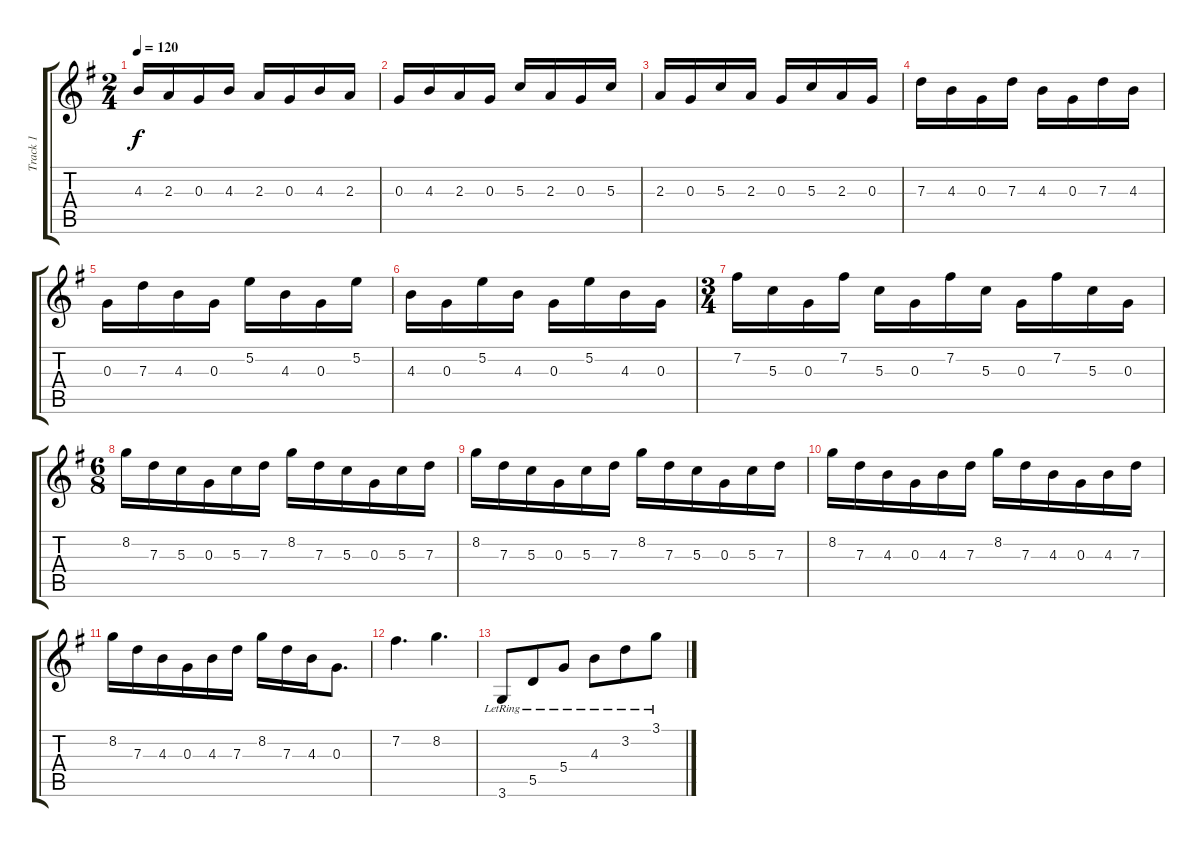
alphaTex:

\track ("Track 1" "Track 1") {instrument acousticguitarnylon}
\staff {score tabs}
\tuning (E4 B3 G3 D3 A2 E2) {hide}
\ts (2 4)
\tempo 120
\clef g2
\ks g
4.3.16{dy f} 2.3.16 0.3.16 4.3.16 2.3.16 0.3.16 4.3.16 2.3.16 |
0.3.16 4.3.16 2.3.16 0.3.16 5.3.16 2.3.16 0.3.16 5.3.16 |
2.3.16 0.3.16 5.3.16 2.3.16 0.3.16 5.3.16 2.3.16 0.3.16 |
7.3.16 4.3.16 0.3.16 7.3.16 4.3.16 0.3.16 7.3.16 4.3.16 |
0.3.16 7.3.16 4.3.16 0.3.16 5.2.16 4.3.16 0.3.16 5.2.16 |
4.3.16 0.3.16 5.2.16 4.3.16 0.3.16 5.2.16 4.3.16 0.3.16 |
\ts (3 4)
7.2.16 5.3.16 0.3.16 7.2.16 5.3.16 0.3.16 7.2.16 5.3.16 0.3.16 7.2.16 5.3.16 0.3.16 |
\ts (6 8)
8.2.16 7.3.16 5.3.16 0.3.16 5.3.16 7.3.16 8.2.16 7.3.16 5.3.16 0.3.16 5.3.16 7.3.16 |
8.2.16 7.3.16 5.3.16 0.3.16 5.3.16 7.3.16 8.2.16 7.3.16 5.3.16 0.3.16 5.3.16 7.3.16 |
8.2.16 7.3.16 4.3.16 0.3.16 4.3.16 7.3.16 8.2.16 7.3.16 4.3.16 0.3.16 4.3.16 7.3.16 |
8.2.16 7.3.16 4.3.16 0.3.16 4.3.16 7.3.16 8.2.16 7.3.16 4.3.16 0.3.8{d} |
7.2.4{d} 8.2.4{d} |
3.6{lr}.8 5.5{lr}.8 5.4{lr}.8 4.3{lr}.8 3.2{lr}.8 3.1{lr}.8
